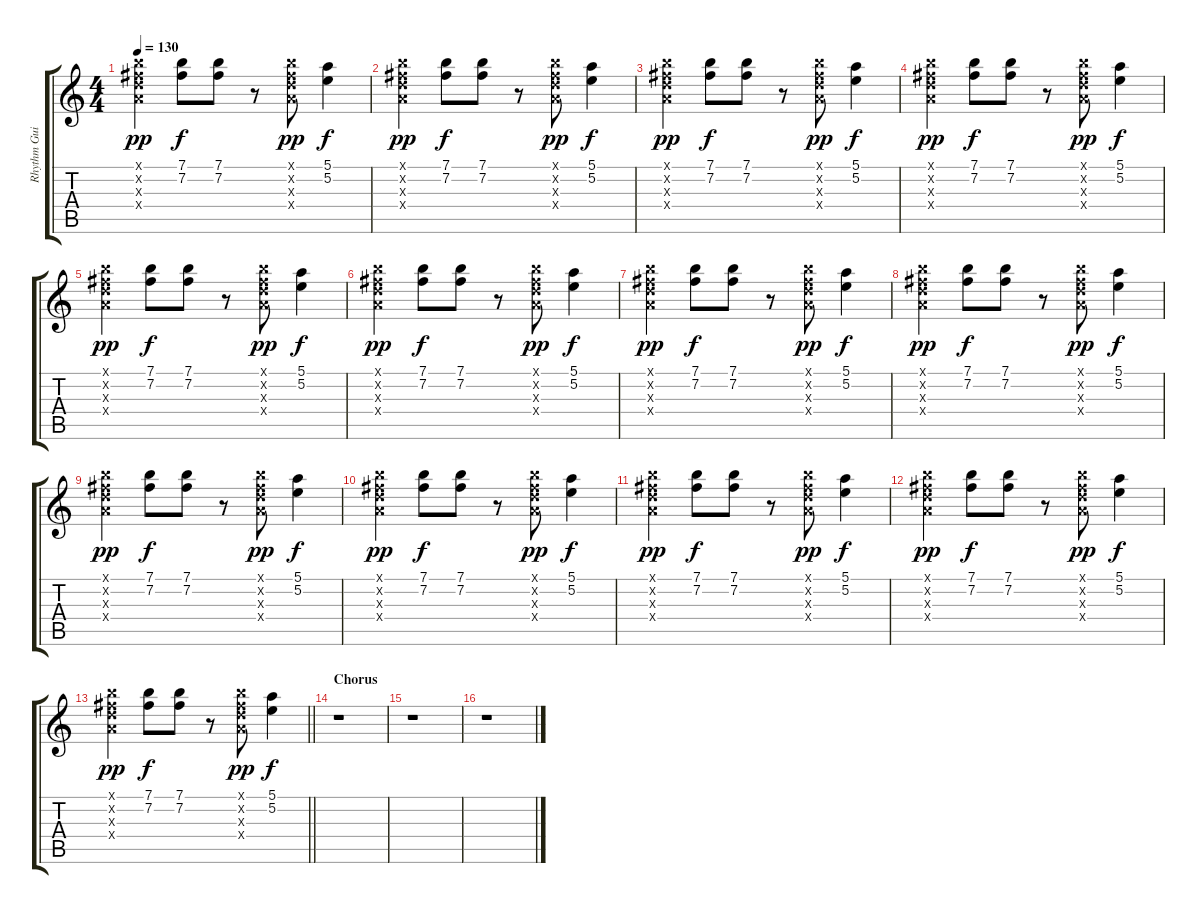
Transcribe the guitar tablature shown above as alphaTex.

\track ("Rhythm Guitar" "Rhythm Gui") {instrument electricguitarclean}
\staff {score tabs}
\tuning (E4 B3 G3 D3 A2 E2) {hide}
\ts (4 4)
\tempo 130
\clef g2
\ks c
(7.1{x} 7.2{x} 7.3{x} 7.4{x}).4{dy pp} (7.1 7.2).8{dy f} (7.1 7.2).8 r.8 (7.1{x} 7.2{x} 7.3{x} 7.4{x}).8{dy pp} (5.1 5.2).4{dy f} |
(7.1{x} 7.2{x} 7.3{x} 7.4{x}).4{dy pp} (7.1 7.2).8{dy f} (7.1 7.2).8 r.8 (7.1{x} 7.2{x} 7.3{x} 7.4{x}).8{dy pp} (5.1 5.2).4{dy f} |
(7.1{x} 7.2{x} 7.3{x} 7.4{x}).4{dy pp} (7.1 7.2).8{dy f} (7.1 7.2).8 r.8 (7.1{x} 7.2{x} 7.3{x} 7.4{x}).8{dy pp} (5.1 5.2).4{dy f} |
(7.1{x} 7.2{x} 7.3{x} 7.4{x}).4{dy pp} (7.1 7.2).8{dy f} (7.1 7.2).8 r.8 (7.1{x} 7.2{x} 7.3{x} 7.4{x}).8{dy pp} (5.1 5.2).4{dy f} |
(7.1{x} 7.2{x} 7.3{x} 7.4{x}).4{dy pp} (7.1 7.2).8{dy f} (7.1 7.2).8 r.8 (7.1{x} 7.2{x} 7.3{x} 7.4{x}).8{dy pp} (5.1 5.2).4{dy f} |
(7.1{x} 7.2{x} 7.3{x} 7.4{x}).4{dy pp} (7.1 7.2).8{dy f} (7.1 7.2).8 r.8 (7.1{x} 7.2{x} 7.3{x} 7.4{x}).8{dy pp} (5.1 5.2).4{dy f} |
(7.1{x} 7.2{x} 7.3{x} 7.4{x}).4{dy pp} (7.1 7.2).8{dy f} (7.1 7.2).8 r.8 (7.1{x} 7.2{x} 7.3{x} 7.4{x}).8{dy pp} (5.1 5.2).4{dy f} |
(7.1{x} 7.2{x} 7.3{x} 7.4{x}).4{dy pp} (7.1 7.2).8{dy f} (7.1 7.2).8 r.8 (7.1{x} 7.2{x} 7.3{x} 7.4{x}).8{dy pp} (5.1 5.2).4{dy f} |
(7.1{x} 7.2{x} 7.3{x} 7.4{x}).4{dy pp} (7.1 7.2).8{dy f} (7.1 7.2).8 r.8 (7.1{x} 7.2{x} 7.3{x} 7.4{x}).8{dy pp} (5.1 5.2).4{dy f} |
(7.1{x} 7.2{x} 7.3{x} 7.4{x}).4{dy pp} (7.1 7.2).8{dy f} (7.1 7.2).8 r.8 (7.1{x} 7.2{x} 7.3{x} 7.4{x}).8{dy pp} (5.1 5.2).4{dy f} |
(7.1{x} 7.2{x} 7.3{x} 7.4{x}).4{dy pp} (7.1 7.2).8{dy f} (7.1 7.2).8 r.8 (7.1{x} 7.2{x} 7.3{x} 7.4{x}).8{dy pp} (5.1 5.2).4{dy f} |
(7.1{x} 7.2{x} 7.3{x} 7.4{x}).4{dy pp} (7.1 7.2).8{dy f} (7.1 7.2).8 r.8 (7.1{x} 7.2{x} 7.3{x} 7.4{x}).8{dy pp} (5.1 5.2).4{dy f} |
\barLineRight lightlight
(7.1{x} 7.2{x} 7.3{x} 7.4{x}).4{dy pp} (7.1 7.2).8{dy f} (7.1 7.2).8 r.8 (7.1{x} 7.2{x} 7.3{x} 7.4{x}).8{dy pp} (5.1 5.2).4{dy f} |
\section ("" "Chorus")
r.1 |
r.1 |
r.1
